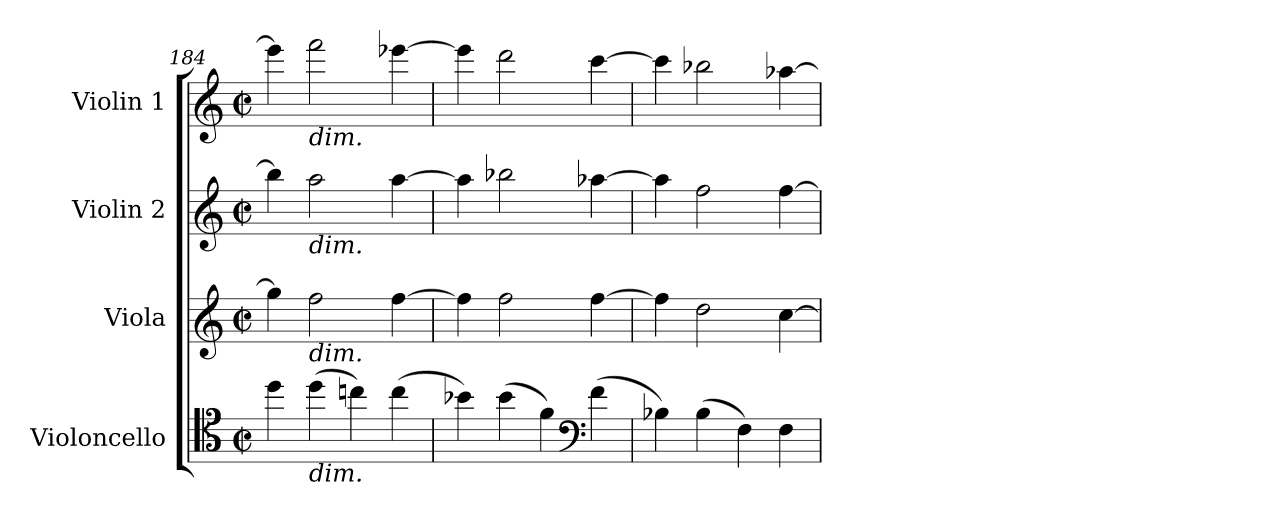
**kern	**kern	**kern	**kern
*part4	*part3	*part2	*part1
*staff4	*staff3	*staff2	*staff1
*I"Violoncello	*I"Viola	*I"Violin 2	*I"Violin 1
*I'Vc	*I'Vla	*I'Vln	*I'Vln
*clefC4	*clefG2	*clefG2	*clefG2
*k[]	*k[]	*k[]	*k[]
*M2/2	*M2/2	*M2/2	*M2/2
*met(c|)	*met(c|)	*met(c|)	*met(c|)
=184	=184	=184	=184
4dd\	4gg\]	4bb-\]	4eee\]
!	!	!	!LO:TX:b:i:t=dim.
!	!	!LO:TX:b:i:t=dim.	!
!	!LO:TX:b:i:t=dim.	!	!
!LO:TX:b:i:t=dim.	!	!	!
(4dd\	2ff\	2aa\	2fff\
4ccn\)	.	.	.
(4cc\	[4ff\	[4aa\	[4eee-X\
=185	=185	=185	=185
4b-X\)	4ff\]	4aa\]	4eee-\]
(4b-\	2ff\	2bb-X\	2ddd\
4f\)	.	.	.
*clefF4	*	*	*
(4f\	[4ff\	[4aa-X\	[4ccc\
=186	=186	=186	=186
4B-X\)	4ff\]	4aa-\]	4ccc\]
(4B-\	2dd\	2ff\	2bb-X\
4F\)	.	.	.
4F\	[4cc\	[4ff\	[4aa-X\
=	=	=	=
*-	*-	*-	*-
